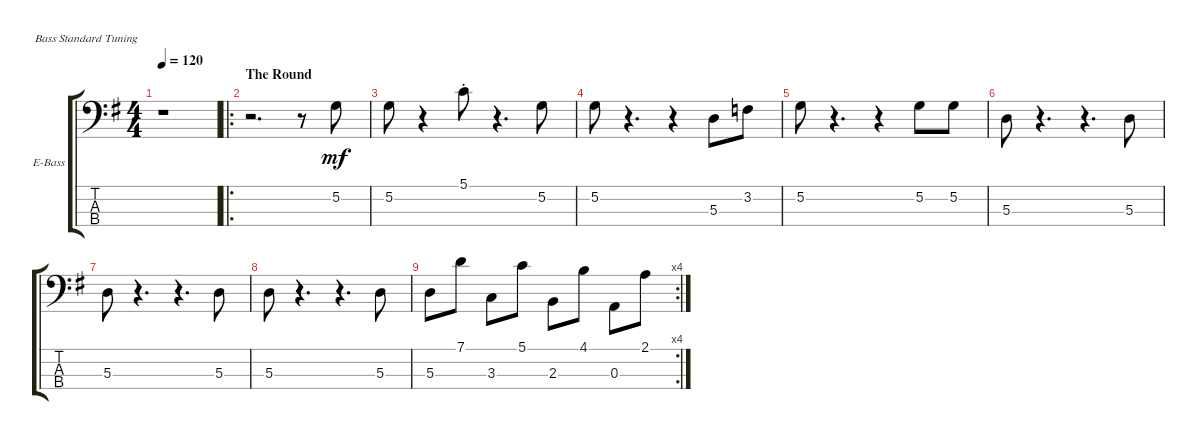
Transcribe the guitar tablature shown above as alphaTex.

\defaultSystemsLayout 4
\bracketExtendMode groupsimilarinstruments
\firstSystemTrackNameOrientation horizontal
\otherSystemsTrackNameOrientation horizontal
\track ("Electric Bass" "E-Bass") {instrument electricbassfinger}
\staff {score tabs}
\tuning (G2 D2 A1 E1)
\ts (4 4)
\tempo 120
\clef f4
\scale
0.164898
\ks g
r.1{dy mf instrument electricbassfinger} |
\ro
\section ("" "The Round")
\scale
0.194016 r.2{d} r.8 5.2.8 |
\scale
0.224963 5.2.8 r.4 5.1{st}.8 r.4{d} 5.2.8 |
\scale
0.212785 5.2.8 r.4{d} r.4 5.3.8 3.2.8 |
\scale
0.20347 5.2.8 r.4{d} r.4 5.2.8 5.2.8 |
\scale
0.235486 5.3.8 r.4{d} r.4{d} 5.3.8 |
\scale
0.239768 5.3.8 r.4{d} r.4{d} 5.3.8 |
\scale
0.226923 5.3.8 r.4{d} r.4{d} 5.3.8 |
\rc 4
\scale
0.297758 5.3.8 7.1.8 3.3.8 5.1.8 2.3.8 4.1.8 0.3.8 2.1.8
